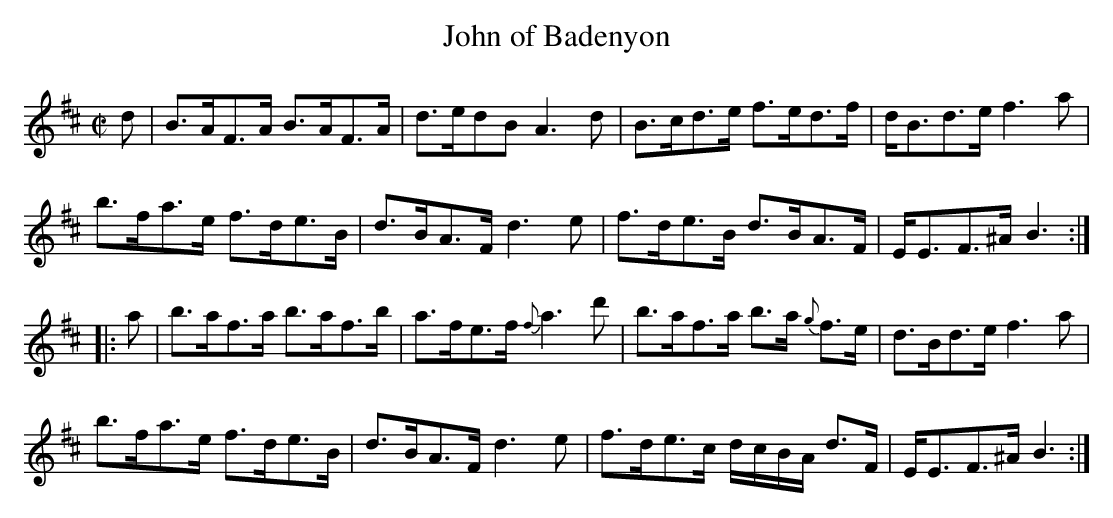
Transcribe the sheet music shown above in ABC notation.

X:1
T: John of Badenyon
M: C|
L: 1/8
K: D
d |\
B>AF>A B>AF>A | d>edB A3d | B>cd>e f>ed>f | d<Bd>e f3a |
b>fa>e f>de>B | d>BA>F d3e | f>de>B d>BA>F | E<EF>^A B3 :|
|: a |\
b>af>a b>af>b | a>fe>f {f}a3d' | b>af>a b>a {g}f>e | d>Bd>e f3a |
b>fa>e f>de>B | d>BA>F d3e | f>de>c d/c/B/A/ d>F | E<EF>^A B3 :|
